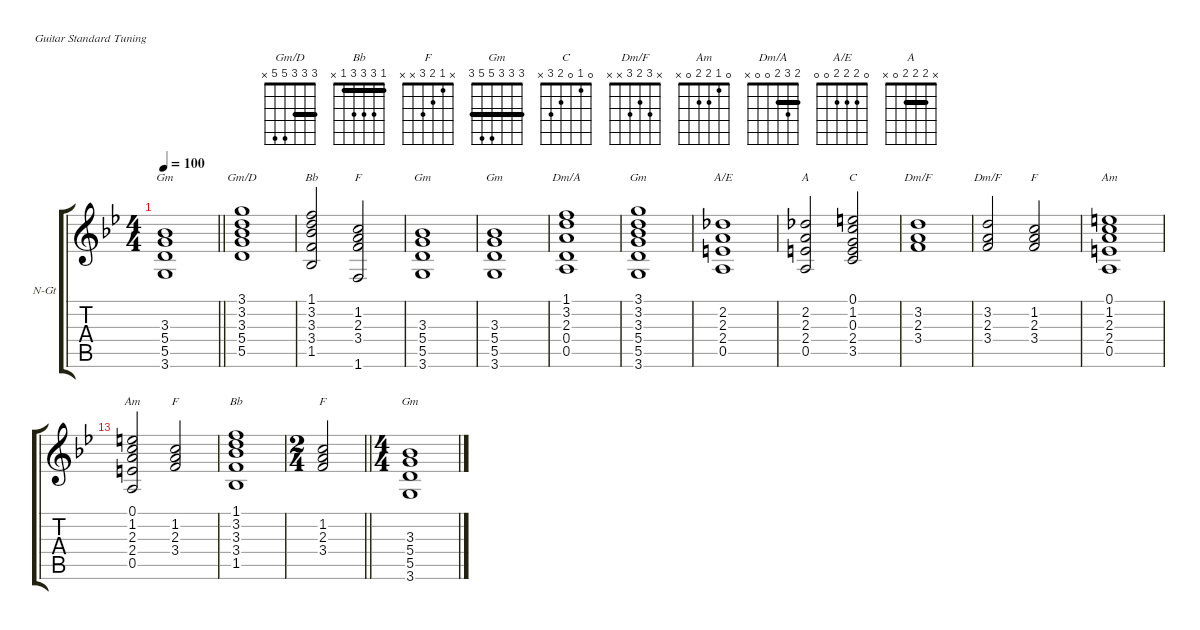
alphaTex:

\defaultSystemsLayout 4
\hideDynamics
\bracketExtendMode groupsimilarinstruments
\firstSystemTrackNameOrientation horizontal
\otherSystemsTrackNameOrientation horizontal
\defaultBarNumberDisplay FirstOfSystem
\track ("Chords" "N-Gt") {instrument acousticguitarnylon}
\staff {score tabs}
\tuning (E4 B3 G3 D3 A2 E2)
\chord ("Gm/D" 3 3 3 5 5 x) {barre (3 3)}
\chord ("Bb" 1 3 3 3 1 x) {barre 1}
\chord ("F" x 1 2 3 x x)
\chord ("Gm" x x 3 5 5 3) {barre 3}
\chord ("C" 0 1 0 2 3 x)
\chord ("Dm/F" x 3 2 3 x x)
\chord ("Am" 0 1 2 2 0 x)
\chord ("Dm/A" 2 3 2 0 0 x) {barre 2}
\chord ("Gm" 3 3 3 5 5 3) {barre (3 3 3)}
\chord ("A/E" 0 2 2 2 0 0)
\chord ("A" x 2 2 2 0 x) {barre (2 2)}
\ts (4 4)
\tempo 100
\clef g2
\scale
0.333333
\barLineRight lightlight
\ks bb
(3.6 5.5 5.4 3.3).1{ch "Gm" dy mf} |
\scale
0.333333 (5.5 5.4 3.3 3.2 3.1).1{ch "Gm/D"} |
\scale
0.333333 (1.5 3.4 3.3 3.2 1.1).2{ch "Bb"} (3.4 2.3 1.2 1.6).2{ch "F"} |
\scale
0.333333 (3.6 5.5 5.4 3.3).1{ch "Gm"} |
\scale
0.333333 (3.6 5.5 5.4 3.3).1{ch "Gm"} |
\scale
0.333333 (0.5 0.4 2.3 3.2 1.1).1{ch "Dm/A"} |
\scale
0.333333 (3.6 5.5 5.4 3.3 3.2 3.1).1{ch "Gm"} |
\scale
0.333333 (0.5 2.4 2.3 2.2).1{ch "A/E"} |
\scale
0.333333 (0.5 2.4 2.3 2.2).2{ch "A"} (3.5 2.4 0.3 1.2 0.1).2{ch "C"} |
\scale
0.333333 (3.4 2.3 3.2).1{ch "Dm/F"} |
\scale
0.333333 (3.4 2.3 3.2).2{ch "Dm/F"} (3.4 2.3 1.2).2{ch "F"} |
\scale
0.333333 (0.5 2.4 2.3 1.2 0.1).1{ch "Am"} |
\scale
0.333333 (0.5 2.4 2.3 1.2 0.1).2{ch "Am"} (3.4 2.3 1.2).2{ch "F"} |
\scale
0.333333 (1.5 3.4 3.3 3.2 1.1).1{ch "Bb"} |
\ts (2 4)
\barLineRight lightlight
(3.4 2.3 1.2).2{ch "F"} |
\ts (4 4)
(3.6 5.5 5.4 3.3).1{ch "Gm"}
